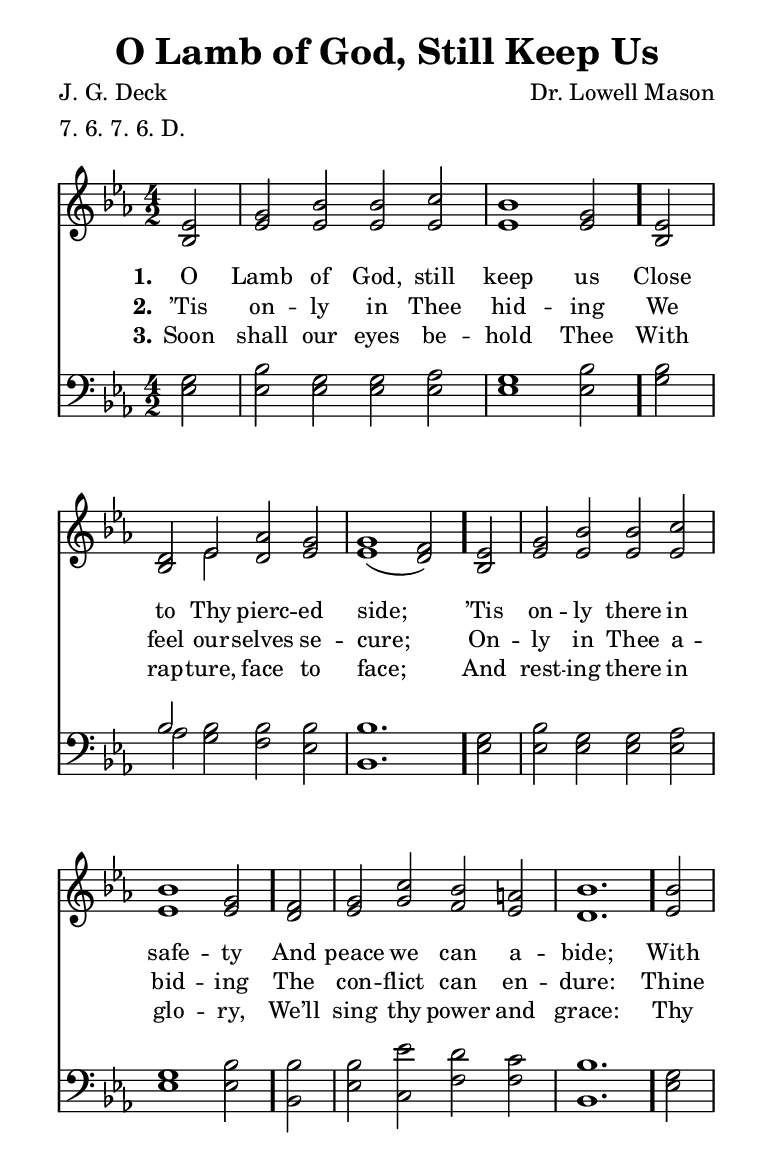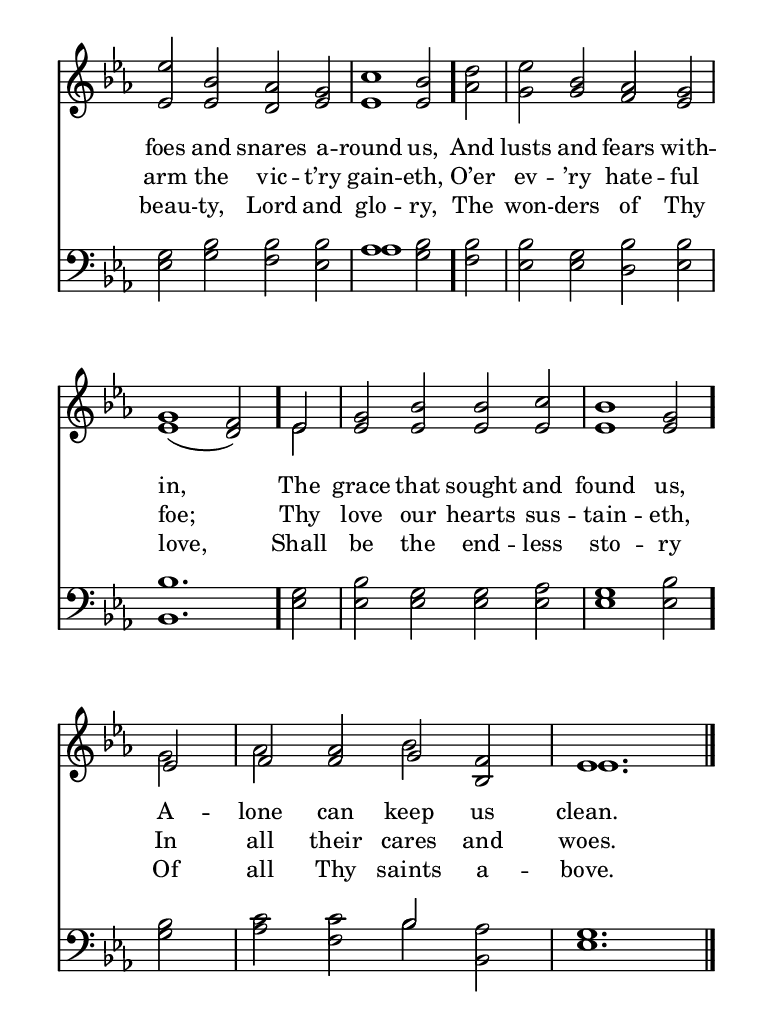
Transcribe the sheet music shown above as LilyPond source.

\include "common/global.ily"
\paper {
  \include "common/paper.ily"
}

\header{
  hymnnumber = "183"
  title = "O Lamb of God, Still Keep Us"
  tunename = "Missionary"
  meter = "7. 6. 7. 6. D."
  poet = "J. G. Deck"
  composer = "Dr. Lowell Mason"
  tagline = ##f
}

global = {
  \include "common/overrides.ily"
  \override Staff.TimeSignature.style = #'numbered
  \time 4/2
  \override Score.MetronomeMark.transparent = ##t % hide all fermata changes too
  \tempo 2=90
  \key ees \major
  \partial 2
  \autoBeamOff
}

notesSoprano = {
\global
\relative c' {

  ees2 | g bes bes c | bes1 g2
  ees2 | d ees aes g | g1( f2)
  ees2 | g bes bes c | bes1 g2
  f2 | g c bes a | bes1.
  bes2 | ees bes aes g | c1 bes2
  d2 | ees bes aes g | g1( f2)
  ees2 | g bes bes c | bes1 g2
  ees2 | f aes g f | ees1.

  \bar "|."

}
}

notesAlto = {
\global
\relative e' {

  bes2 | ees ees ees ees | ees1 ees2
  bes2 | bes ees d ees | ees1( d2)
  bes2 | ees ees ees ees | ees1 ees2
  d2 | ees g f ees | d1.
  ees2 | ees ees d ees | ees1 ees2
  aes2 | g g f ees | ees1( d2)
  ees2 | ees ees ees ees | ees1 ees2
  g2 | aes f bes bes, | ees1.

}
}

notesTenor = {
\global
\relative a {

  g2 | bes g g aes | g1 bes2
  bes2 | bes bes bes bes | bes1.
  g2 | bes g g aes | g1 bes2
  bes2 | bes ees d c | bes1.
  g2 | g bes bes bes | aes1 bes2
  bes2 | bes g bes bes | bes1.
  g2 | bes g g aes | g1 bes2
  bes2 | c c bes aes | g1.

}
}

notesBass = {
\global
\relative f {

  ees2 | ees ees ees ees | ees1 ees2
  g2 | aes g f ees | bes1.
  ees2 | ees ees ees ees | ees1 ees2
  bes2 | ees c f f | bes,1.
  ees2 | ees g f ees | aes1 g2
  f2 | ees ees d ees | bes1.
  ees2 | ees ees ees ees | ees1 ees2
  g2 | aes f bes bes, | ees1.

}
}

wordsA = \lyricmode {
\set stanza = "1."

O Lamb of God, still keep us \bar "."
Close to Thy pierc -- ed side; \bar "."
’Tis on -- ly there in safe -- ty \bar "."
And peace we can a -- bide; \bar "."
With foes and snares a -- round us, \bar "."
And lusts and fears with -- in, \bar "."
The grace that sought and found us, \bar "."
A -- lone can keep us clean. \bar "."

}

wordsB = \lyricmode {
\set stanza = "2."

’Tis on -- ly in Thee hid -- ing
We feel our -- selves se -- cure;
On -- ly in Thee a -- bid -- ing
The con -- flict can en -- dure:
Thine arm the vic -- t’ry gain -- eth,
O’er ev -- ’ry hate -- ful foe;
Thy love our hearts sus -- tain -- eth,
In all their cares and woes.

}

wordsC = \lyricmode {
\set stanza = "3."

Soon shall our eyes be -- hold Thee
With rap -- ture, face to face;
And rest -- ing there in glo -- ry,
We’ll sing thy power and grace:
Thy beau -- ty, Lord and glo -- ry,
The won -- ders of Thy love,
Shall be the end -- less sto -- ry
Of all Thy saints a -- bove.

}

\score {
  \context ChoirStaff <<
    \context Staff = upper <<
      \set Staff.autoBeaming = ##f
      \set ChoirStaff.systemStartDelimiter = #'SystemStartBar
      \set ChoirStaff.printPartCombineTexts = ##f
      \partcombine #'(2 . 9) \notesSoprano \notesAlto
      \context NullVoice = sopranos { \voiceOne << \notesSoprano >> }
      \context NullVoice = altos { \voiceTwo << \notesAlto >> }
      \context Lyrics = one   \lyricsto sopranos \wordsA
      \context Lyrics = two   \lyricsto sopranos \wordsB
      \context Lyrics = three \lyricsto sopranos \wordsC
    >>
    \context Staff = men <<
      \set Staff.autoBeaming = ##f
      \clef bass
      \set ChoirStaff.printPartCombineTexts = ##f
      \partcombine #'(2 . 9) \notesTenor \notesBass
      \context NullVoice = tenors { \voiceOne << \notesTenor >> }
      \context NullVoice = basses { \voiceTwo << \notesBass >> }
    >>
  >>
  \layout {
    \include "common/layout.ily"
  }
  \midi{
    \include "common/midi.ily"
  }
}

\version "2.19.49"  % necessary for upgrading to future LilyPond versions.

% vi:set et ts=2 sw=2 ai nocindent syntax=lilypond:
